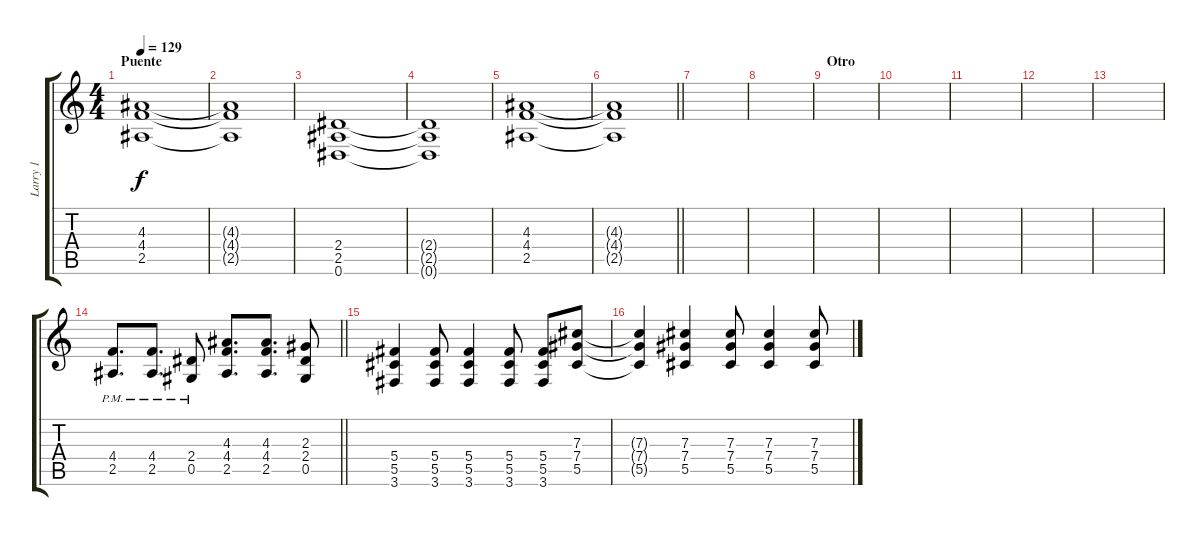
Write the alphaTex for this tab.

\track ("Larry 1" "Larry 1") {instrument distortionguitar}
\staff {score tabs}
\tuning (Eb4 Bb3 Gb3 Db3 Ab2 Eb2) {hide}
\ts (4 4)
\section ("" "Puente")
\tempo 129
\clef g2
\ks c
(4.3 4.4 2.5).1{dy f} |
(4.3{t} 4.4{t} 2.5{t}).1 |
(2.4 2.5 0.6).1 |
(2.4{t} 2.5{t} 0.6{t}).1 |
(4.3 4.4 2.5).1 |
\barLineRight lightlight
(4.3{t} 4.4{t} 2.5{t}).1 |
|
|
\section ("" "Otro")
|
|
|
|
|
\barLineRight lightlight
(4.4{pm} 2.5{pm}).8{d} (4.4{pm} 2.5{pm}).8{d} (2.4{pm} 0.5{pm}).8 (4.3 4.4 2.5).8{d} (4.3 4.4 2.5).8{d} (2.3 2.4 0.5).8 |
(5.4 5.5 3.6).4 (5.4 5.5 3.6).8 (5.4 5.5 3.6).4 (5.4 5.5 3.6).8 (5.4 5.5 3.6).8 (7.3 7.4 5.5).8 |
(7.3{t} 7.4{t} 5.5{t}).4 (7.3 7.4 5.5).4 (7.3 7.4 5.5).8 (7.3 7.4 5.5).4 (7.3 7.4 5.5).8
